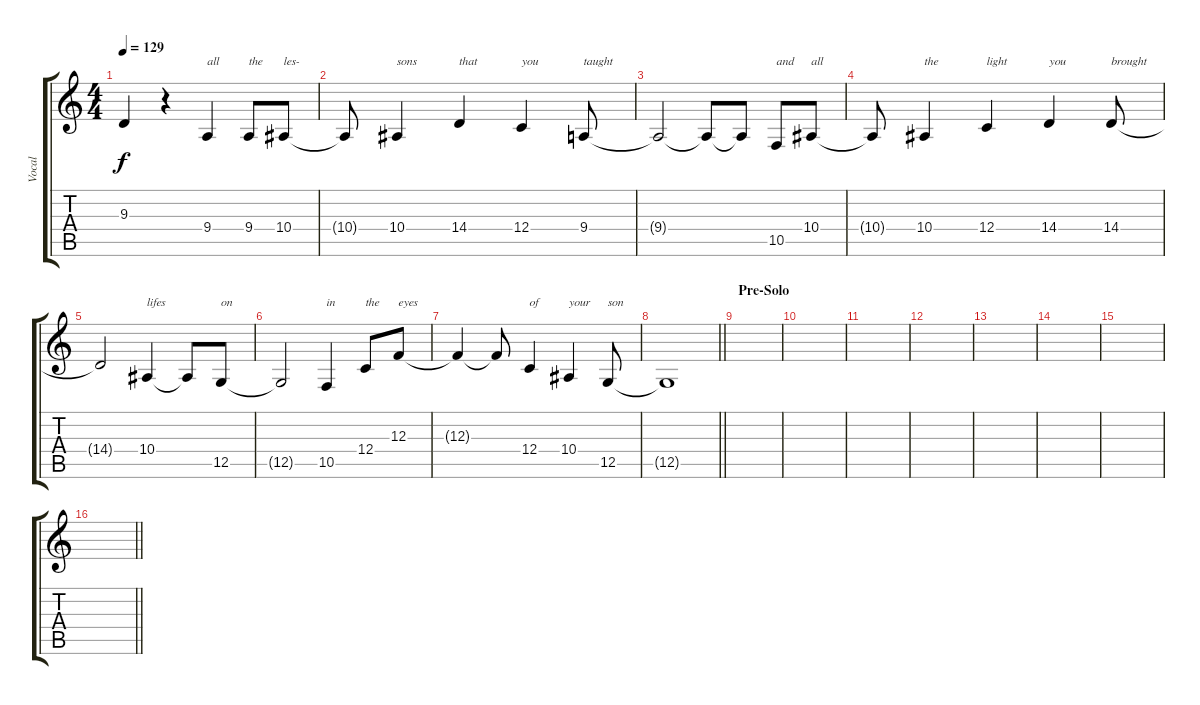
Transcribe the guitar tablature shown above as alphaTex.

\track ("Vocal" "Vocal") {instrument sopranosax}
\staff {score tabs}
\tuning (D4 A3 F3 C3 G2 D2) {hide}
\ts (4 4)
\tempo 129
\clef g2
\ks c
9.3{t}.4{dy f} r.4 9.4.4{txt "all"} 9.4.8{txt "the"} 10.4.8{txt "les-"} |
10.4{t}.8 10.4.4{txt "sons"} 14.4.4{txt "that"} 12.4.4{txt "you"} 9.4.8{txt "taught"} |
9.4{t}.2 9.4{t}.8 9.4{t}.8 10.5.8{txt "and"} 10.4.8{txt "all"} |
10.4{t}.8 10.4.4{txt "the"} 12.4.4{txt "light"} 14.4.4{txt "you"} 14.4.8{txt "brought"} |
14.4{t}.2 10.4.4{txt "lifes"} 10.4{t}.8 12.5.8{txt "on"} |
12.5{t}.2 10.5.4{txt "in"} 12.4.8{txt "the"} 12.3.8{txt "eyes"} |
12.3{t}.4 12.3{t}.8 12.4.4{txt "of"} 10.4.4{txt "your"} 12.5.8{txt "son"} |
\barLineRight lightlight
12.5{t}.1 |
\section ("" "Pre-Solo")
|
|
|
|
|
|
|
\barLineRight lightlight
